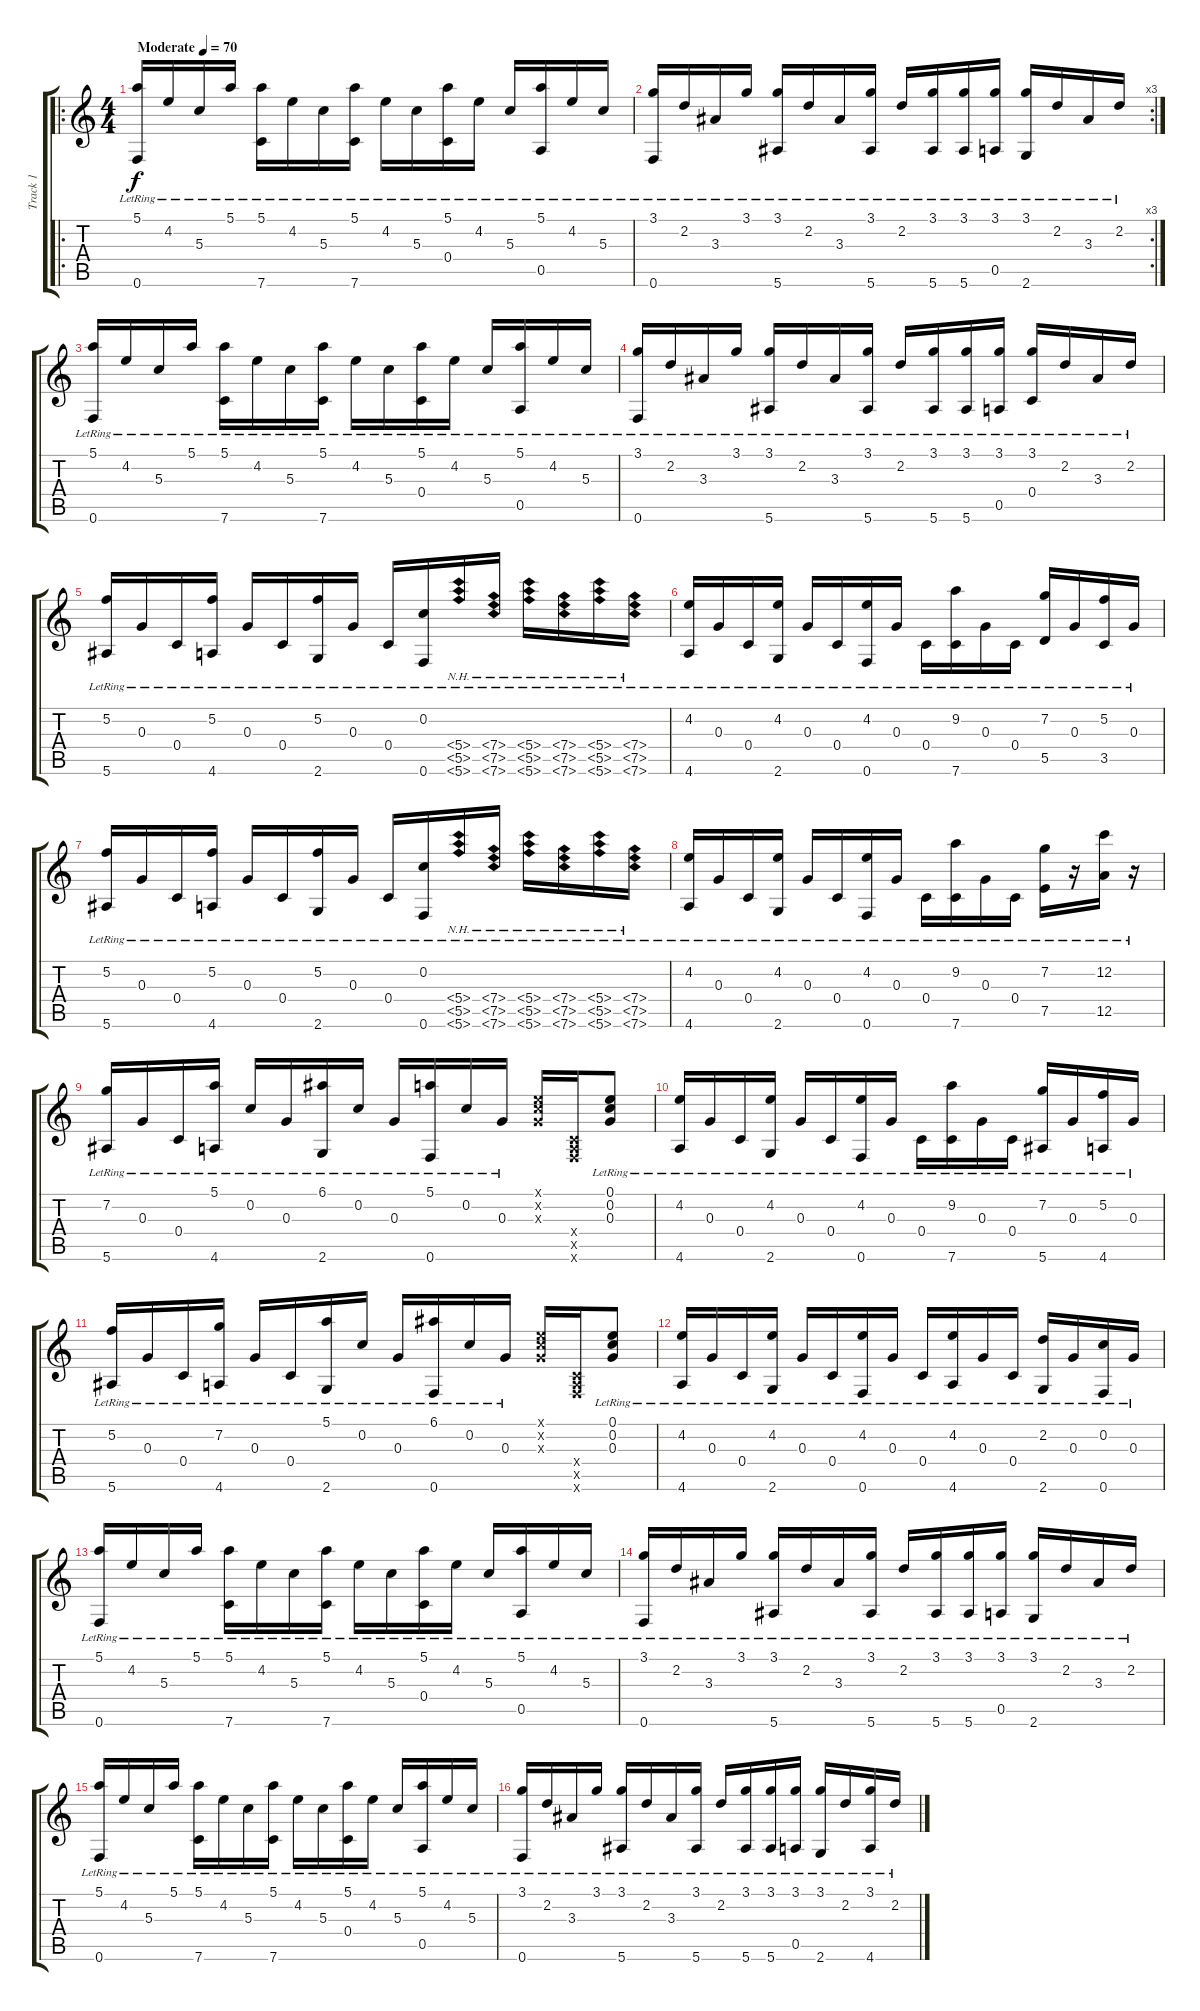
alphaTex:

\track ("Track 1" "Track 1") {instrument electricguitarclean}
\staff {score tabs}
\tuning (E4 C4 G3 C3 A2 F2) {hide}
\ro
\ts (4 4)
\tempo (70 "Moderate")
\clef g2
\ks c
(5.1{lr} 0.6{lr}).16{dy f instrument electricguitarclean} 4.2{lr}.16 5.3{lr}.16 5.1{lr}.16 (5.1{lr} 7.6{lr}).16 4.2{lr}.16 5.3{lr}.16 (5.1{lr} 7.6{lr}).16 4.2{lr}.16 5.3{lr}.16 (5.1{lr} 0.4{lr}).16 4.2{lr}.16 5.3{lr}.16 (5.1{lr} 0.5{lr}).16 4.2{lr}.16 5.3{lr}.16 |
\rc 3
(3.1{lr} 0.6{lr}).16 2.2{lr}.16 3.3{lr}.16 3.1{lr}.16 (3.1{lr} 5.6{lr}).16 2.2{lr}.16 3.3{lr}.16 (3.1{lr} 5.6{lr}).16 2.2{lr}.16 (3.1{lr} 5.6{lr}).16 (3.1{lr} 5.6{lr}).16 (3.1{lr} 0.5{lr}).16 (3.1{lr} 2.6{lr}).16 2.2{lr}.16 3.3{lr}.16 2.2{lr}.16 |
(5.1{lr} 0.6{lr}).16 4.2{lr}.16 5.3{lr}.16 5.1{lr}.16 (5.1{lr} 7.6{lr}).16 4.2{lr}.16 5.3{lr}.16 (5.1{lr} 7.6{lr}).16 4.2{lr}.16 5.3{lr}.16 (5.1{lr} 0.4{lr}).16 4.2{lr}.16 5.3{lr}.16 (5.1{lr} 0.5{lr}).16 4.2{lr}.16 5.3{lr}.16 |
(3.1{lr} 0.6{lr}).16 2.2{lr}.16 3.3{lr}.16 3.1{lr}.16 (3.1{lr} 5.6{lr}).16 2.2{lr}.16 3.3{lr}.16 (3.1{lr} 5.6{lr}).16 2.2{lr}.16 (3.1{lr} 5.6{lr}).16 (3.1{lr} 5.6{lr}).16 (3.1{lr} 0.5{lr}).16 (3.1{lr} 0.4{lr}).16 2.2{lr}.16 3.3{lr}.16 2.2{lr}.16 |
(5.2{lr} 5.6{lr}).16 0.3{lr}.16 0.4{lr}.16 (5.2{lr} 4.6{lr}).16 0.3{lr}.16 0.4{lr}.16 (5.2{lr} 2.6{lr}).16 0.3{lr}.16 0.4{lr}.16 (0.2{lr} 0.6{lr}).16 (5.4{nh lr} 5.5{nh lr} 5.6{nh lr}).16 (7.4{nh lr} 7.5{nh lr} 7.6{nh lr}).16 (5.4{nh lr} 5.5{nh lr} 5.6{nh lr}).16 (7.4{nh lr} 7.5{nh lr} 7.6{nh lr}).16 (5.4{nh lr} 5.5{nh lr} 5.6{nh lr}).16 (7.4{nh lr} 7.5{nh lr} 7.6{nh lr}).16 |
(4.2{lr} 4.6{lr}).16 0.3{lr}.16 0.4{lr}.16 (4.2{lr} 2.6{lr}).16 0.3{lr}.16 0.4{lr}.16 (4.2{lr} 0.6{lr}).16 0.3{lr}.16 0.4{lr}.16 (9.2{lr} 7.6{lr}).16 0.3{lr}.16 0.4{lr}.16 (7.2{lr} 5.5{lr}).16 0.3{lr}.16 (5.2{lr} 3.5{lr}).16 0.3{lr}.16 |
(5.2{lr} 5.6{lr}).16 0.3{lr}.16 0.4{lr}.16 (5.2{lr} 4.6{lr}).16 0.3{lr}.16 0.4{lr}.16 (5.2{lr} 2.6{lr}).16 0.3{lr}.16 0.4{lr}.16 (0.2{lr} 0.6{lr}).16 (5.4{nh lr} 5.5{nh lr} 5.6{nh lr}).16 (7.4{nh lr} 7.5{nh lr} 7.6{nh lr}).16 (5.4{nh lr} 5.5{nh lr} 5.6{nh lr}).16 (7.4{nh lr} 7.5{nh lr} 7.6{nh lr}).16 (5.4{nh lr} 5.5{nh lr} 5.6{nh lr}).16 (7.4{nh lr} 7.5{nh lr} 7.6{nh lr}).16 |
(4.2{lr} 4.6{lr}).16 0.3{lr}.16 0.4{lr}.16 (4.2{lr} 2.6{lr}).16 0.3{lr}.16 0.4{lr}.16 (4.2{lr} 0.6{lr}).16 0.3{lr}.16 0.4{lr}.16 (9.2{lr} 7.6{lr}).16 0.3{lr}.16 0.4{lr}.16 (7.2{lr} 7.5{lr}).16 r.16 (12.2{lr} 12.5{lr}).16 r.16 |
(7.2{lr} 5.6{lr}).16 0.3{lr}.16 0.4{lr}.16 (5.1{lr} 4.6{lr}).16 0.2{lr}.16 0.3{lr}.16 (6.1{lr} 2.6{lr}).16 0.2{lr}.16 0.3{lr}.16 (5.1{lr} 0.6{lr}).16 0.2{lr}.16 0.3{lr}.16 (0.1{x} 0.2{x} 0.3{x}).16 (0.4{x} 0.5{x} 0.6{x}).16 (0.1{lr} 0.2{lr} 0.3{lr}).8 |
(4.2{lr} 4.6{lr}).16 0.3{lr}.16 0.4{lr}.16 (4.2{lr} 2.6{lr}).16 0.3{lr}.16 0.4{lr}.16 (4.2{lr} 0.6{lr}).16 0.3{lr}.16 0.4{lr}.16 (9.2{lr} 7.6{lr}).16 0.3{lr}.16 0.4{lr}.16 (7.2{lr} 5.6{lr}).16 0.3{lr}.16 (5.2{lr} 4.6{lr}).16 0.3{lr}.16 |
(5.2{lr} 5.6{lr}).16 0.3{lr}.16 0.4{lr}.16 (7.2{lr} 4.6{lr}).16 0.3{lr}.16 0.4{lr}.16 (5.1{lr} 2.6{lr}).16 0.2{lr}.16 0.3{lr}.16 (6.1{lr} 0.6{lr}).16 0.2{lr}.16 0.3{lr}.16 (0.1{x} 0.2{x} 0.3{x}).16 (0.4{x} 0.5{x} 0.6{x}).16 (0.1{lr} 0.2{lr} 0.3{lr}).8 |
(4.2{lr} 4.6{lr}).16 0.3{lr}.16 0.4{lr}.16 (4.2{lr} 2.6{lr}).16 0.3{lr}.16 0.4{lr}.16 (4.2{lr} 0.6{lr}).16 0.3{lr}.16 0.4{lr}.16 (4.2{lr} 4.6{lr}).16 0.3{lr}.16 0.4{lr}.16 (2.2{lr} 2.6{lr}).16 0.3{lr}.16 (0.2{lr} 0.6{lr}).16 0.3{lr}.16 |
(5.1{lr} 0.6{lr}).16 4.2{lr}.16 5.3{lr}.16 5.1{lr}.16 (5.1{lr} 7.6{lr}).16 4.2{lr}.16 5.3{lr}.16 (5.1{lr} 7.6{lr}).16 4.2{lr}.16 5.3{lr}.16 (5.1{lr} 0.4{lr}).16 4.2{lr}.16 5.3{lr}.16 (5.1{lr} 0.5{lr}).16 4.2{lr}.16 5.3{lr}.16 |
(3.1{lr} 0.6{lr}).16 2.2{lr}.16 3.3{lr}.16 3.1{lr}.16 (3.1{lr} 5.6{lr}).16 2.2{lr}.16 3.3{lr}.16 (3.1{lr} 5.6{lr}).16 2.2{lr}.16 (3.1{lr} 5.6{lr}).16 (3.1{lr} 5.6{lr}).16 (3.1{lr} 0.5{lr}).16 (3.1{lr} 2.6{lr}).16 2.2{lr}.16 3.3{lr}.16 2.2{lr}.16 |
(5.1{lr} 0.6{lr}).16 4.2{lr}.16 5.3{lr}.16 5.1{lr}.16 (5.1{lr} 7.6{lr}).16 4.2{lr}.16 5.3{lr}.16 (5.1{lr} 7.6{lr}).16 4.2{lr}.16 5.3{lr}.16 (5.1{lr} 0.4{lr}).16 4.2{lr}.16 5.3{lr}.16 (5.1{lr} 0.5{lr}).16 4.2{lr}.16 5.3{lr}.16 |
(3.1{lr} 0.6{lr}).16 2.2{lr}.16 3.3{lr}.16 3.1{lr}.16 (3.1{lr} 5.6{lr}).16 2.2{lr}.16 3.3{lr}.16 (3.1{lr} 5.6{lr}).16 2.2{lr}.16 (3.1{lr} 5.6{lr}).16 (3.1{lr} 5.6{lr}).16 (3.1{lr} 0.5{lr}).16 (3.1{lr} 2.6{lr}).16 2.2{lr}.16 (3.1{lr} 4.6{lr}).16 2.2{lr}.16
